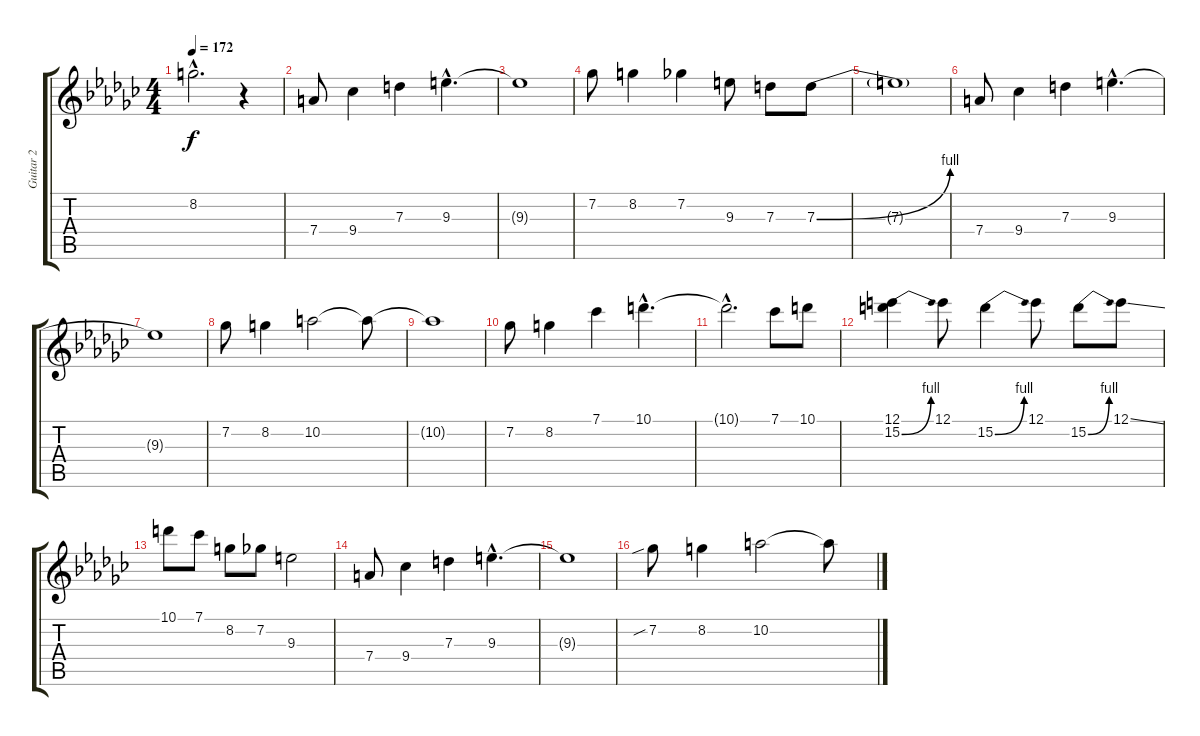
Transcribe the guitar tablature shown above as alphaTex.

\track ("Guitar 2" "Guitar 2") {instrument overdrivenguitar}
\staff {score tabs}
\tuning (E4 B3 G3 D3 A2 E2) {hide}
\ts (4 4)
\tempo 172
\clef g2
\ks ebminor
8.2{hac}.2{d dy f} r.4 |
7.4.8 9.4.4 7.3.4 9.3{hac}.4{d} |
9.3{t}.1 |
7.2.8 8.2.4 7.2.4 9.3.8 7.3.8 7.3{be (bend 0 0 60 4)}.8 |
7.3{t}.1 |
7.4.8 9.4.4 7.3.4 9.3{hac}.4{d} |
9.3{t}.1 |
7.2.8 8.2.4 10.2.2 10.2{t}.8 |
10.2{t}.1 |
7.2.8 8.2.4 7.1.4 10.1{hac}.4{d} |
10.1{hac t}.2{d} 7.1.8 10.1.8 |
(12.1 15.2{be (bend 0 0 60 4)}).4 12.1.8 15.2{be (bend 0 0 60 4)}.4 12.1.8 15.2{be (bend 0 0 60 4)}.8 12.1{ss}.8 |
10.1.8 7.1.8 8.2.8 7.2.8 9.3.2 |
7.4.8 9.4.4 7.3.4 9.3{hac}.4{d} |
9.3{t}.1 |
7.2{sib}.8 8.2.4 10.2.2 10.2{t}.8
